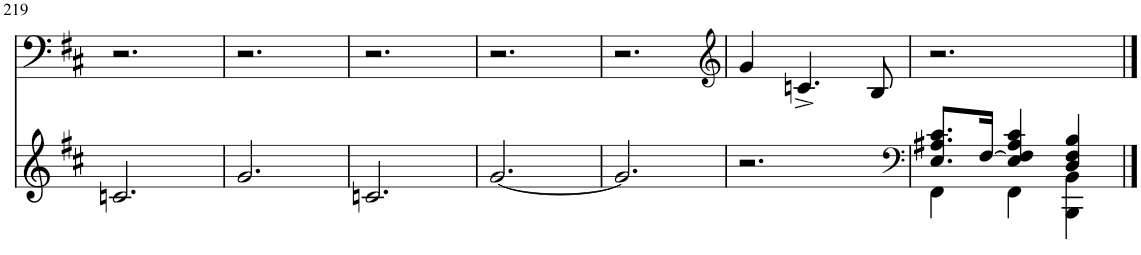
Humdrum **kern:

**kern	**kern
*part2	*part1
*staff2	*staff1
*I"Piano	*I"Piano
*I'Pno	*I'Pno
!!LO:PB:g=z
*clefG2	*clefF4
*k[f#c#]	*k[f#c#]
*M3/4	*M3/4
=219	=219
2.cn/	2.r
=220	=220
2.g/	2.r
=221	=221
2.cn/	2.r
=222	=222
[2.g/	2.r
=223	=223
2.g/]	2.r
=224	=224
*	*clefG2
2.r	4g/
.	4.cn^/
.	8B/
=225	=225
*clefF4	*
*^	*
8.E/ 8.A#X/ 8.c#/L	4FF#\	2.r
[16F#/Jk	.	.
4E/ 4F#/] 4A#/ 4c#/	4FF#\	.
4D/ 4F#/ 4B/	4BBB\ 4BB\	.
*v	*v	*
==	==
*-	*-
